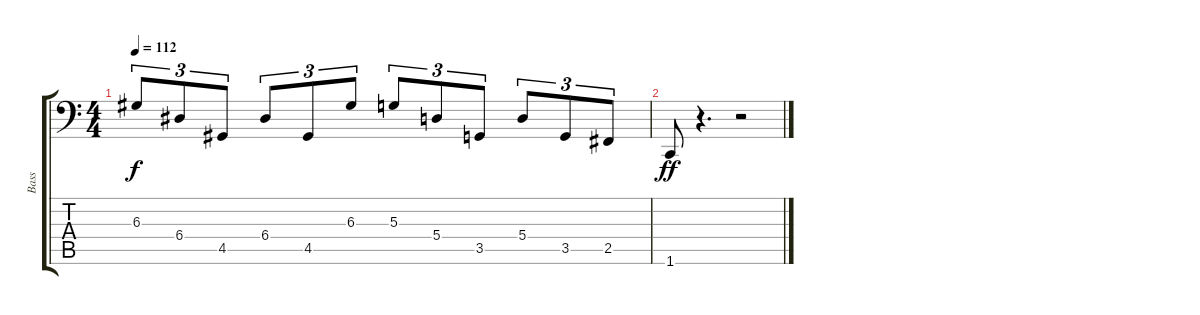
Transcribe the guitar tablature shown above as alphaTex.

\track ("Bass" "Bass") {solo instrument electricbassfinger}
\staff {score tabs}
\tuning (C3 G2 D2 A1 E1 B0) {hide}
\ts (4 4)
\tempo 112
\clef f4
\ks c
6.3.8{tu (3 2) dy f} 6.4.8{tu (3 2)} 4.5.8{tu (3 2)} 6.4.8{tu (3 2)} 4.5.8{tu (3 2)} 6.3.8{tu (3 2)} 5.3.8{tu (3 2)} 5.4.8{tu (3 2)} 3.5.8{tu (3 2)} 5.4.8{tu (3 2)} 3.5.8{tu (3 2)} 2.5.8{tu (3 2)} |
1.6.8{dy ff} r.4{d} r.2
